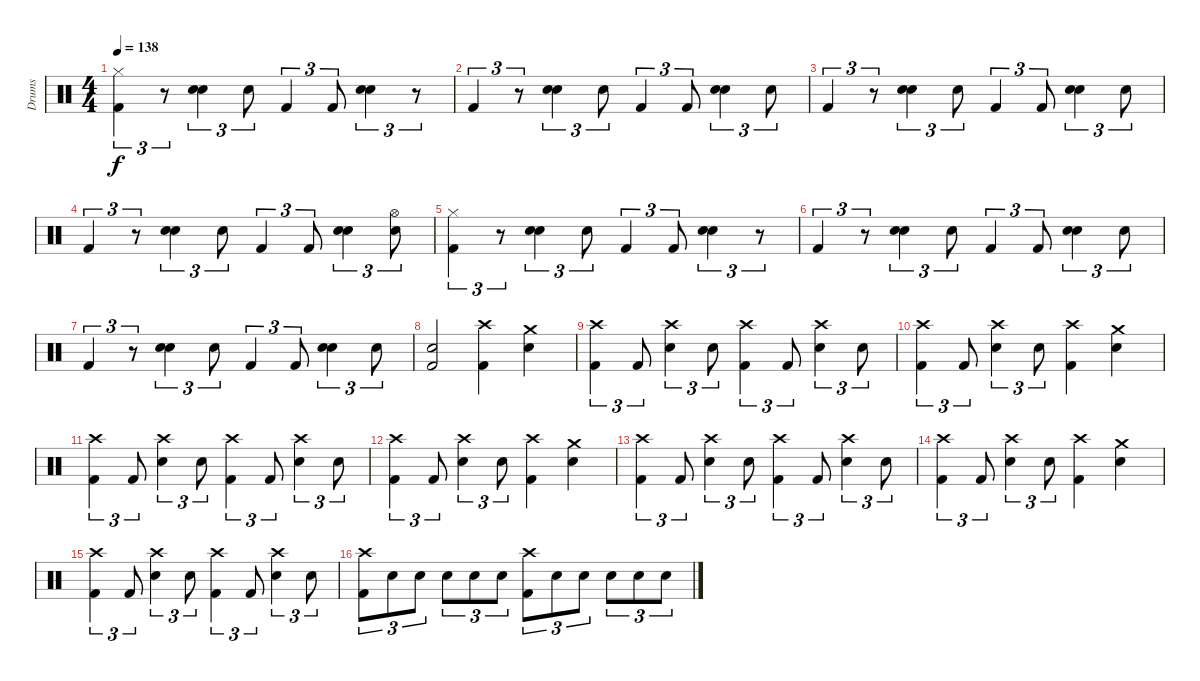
\track ("Drums" "Drums") {instrument percussion}
\staff {score}
\articulation defaults
\ts (4 4)
\tempo 138
\clef neutral
\ks c
("Hi-Hat (closed)" "Kick (hit) 2").4{tu (3 2) dy f} r.8{tu (3 2)} ("Hand Clap (hit)" "Electric Snare (hit)").4{tu (3 2)} "Hand Clap (hit)".8{tu (3 2)} "Kick (hit) 2".4{tu (3 2)} "Kick (hit) 2".8{tu (3 2)} ("Hand Clap (hit)" "Electric Snare (hit)").4{tu (3 2)} r.8{tu (3 2)} |
"Kick (hit) 2".4{tu (3 2)} r.8{tu (3 2)} ("Hand Clap (hit)" "Electric Snare (hit)").4{tu (3 2)} "Hand Clap (hit)".8{tu (3 2)} "Kick (hit) 2".4{tu (3 2)} "Kick (hit) 2".8{tu (3 2)} ("Hand Clap (hit)" "Electric Snare (hit)").4{tu (3 2)} "Electric Snare (hit)".8{tu (3 2)} |
"Kick (hit) 2".4{tu (3 2)} r.8{tu (3 2)} ("Hand Clap (hit)" "Electric Snare (hit)").4{tu (3 2)} "Hand Clap (hit)".8{tu (3 2)} "Kick (hit) 2".4{tu (3 2)} "Kick (hit) 2".8{tu (3 2)} ("Hand Clap (hit)" "Electric Snare (hit)").4{tu (3 2)} "Electric Snare (hit)".8{tu (3 2)} |
"Kick (hit) 2".4{tu (3 2)} r.8{tu (3 2)} ("Hand Clap (hit)" "Electric Snare (hit)").4{tu (3 2)} "Hand Clap (hit)".8{tu (3 2)} "Kick (hit) 2".4{tu (3 2)} "Kick (hit) 2".8{tu (3 2)} ("Hand Clap (hit)" "Electric Snare (hit)").4{tu (3 2)} ("Hi-Hat (open)" "Electric Snare (hit)").8{tu (3 2)} |
("Hi-Hat (closed)" "Kick (hit) 2").4{tu (3 2)} r.8{tu (3 2)} ("Hand Clap (hit)" "Electric Snare (hit)").4{tu (3 2)} "Hand Clap (hit)".8{tu (3 2)} "Kick (hit) 2".4{tu (3 2)} "Kick (hit) 2".8{tu (3 2)} ("Hand Clap (hit)" "Electric Snare (hit)").4{tu (3 2)} r.8{tu (3 2)} |
"Kick (hit) 2".4{tu (3 2)} r.8{tu (3 2)} ("Hand Clap (hit)" "Electric Snare (hit)").4{tu (3 2)} "Hand Clap (hit)".8{tu (3 2)} "Kick (hit) 2".4{tu (3 2)} "Kick (hit) 2".8{tu (3 2)} ("Hand Clap (hit)" "Electric Snare (hit)").4{tu (3 2)} "Electric Snare (hit)".8{tu (3 2)} |
"Kick (hit) 2".4{tu (3 2)} r.8{tu (3 2)} ("Hand Clap (hit)" "Electric Snare (hit)").4{tu (3 2)} "Hand Clap (hit)".8{tu (3 2)} "Kick (hit) 2".4{tu (3 2)} "Kick (hit) 2".8{tu (3 2)} ("Hand Clap (hit)" "Electric Snare (hit)").4{tu (3 2)} "Electric Snare (hit)".8{tu (3 2)} |
("Electric Snare (hit)" "Kick (hit) 2").2 ("Crash high (hit)" "Kick (hit) 2").4 ("Crash medium (hit)" "Electric Snare (hit)").4 |
("Crash high (hit)" "Kick (hit) 2").4{tu (3 2)} "Kick (hit) 2".8{tu (3 2)} ("Crash high (hit)" "Electric Snare (hit)").4{tu (3 2)} "Electric Snare (hit)".8{tu (3 2)} ("Crash high (hit)" "Kick (hit) 2").4{tu (3 2)} "Kick (hit) 2".8{tu (3 2)} ("Crash high (hit)" "Electric Snare (hit)").4{tu (3 2)} "Electric Snare (hit)".8{tu (3 2)} |
("Crash high (hit)" "Kick (hit) 2").4{tu (3 2)} "Kick (hit) 2".8{tu (3 2)} ("Crash high (hit)" "Electric Snare (hit)").4{tu (3 2)} "Electric Snare (hit)".8{tu (3 2)} ("Crash high (hit)" "Kick (hit) 2").4 ("Crash medium (hit)" "Electric Snare (hit)").4 |
("Crash high (hit)" "Kick (hit) 2").4{tu (3 2)} "Kick (hit) 2".8{tu (3 2)} ("Crash high (hit)" "Electric Snare (hit)").4{tu (3 2)} "Electric Snare (hit)".8{tu (3 2)} ("Crash high (hit)" "Kick (hit) 2").4{tu (3 2)} "Kick (hit) 2".8{tu (3 2)} ("Crash high (hit)" "Electric Snare (hit)").4{tu (3 2)} "Electric Snare (hit)".8{tu (3 2)} |
("Crash high (hit)" "Kick (hit) 2").4{tu (3 2)} "Kick (hit) 2".8{tu (3 2)} ("Crash high (hit)" "Electric Snare (hit)").4{tu (3 2)} "Electric Snare (hit)".8{tu (3 2)} ("Crash high (hit)" "Kick (hit) 2").4 ("Crash medium (hit)" "Electric Snare (hit)").4 |
("Crash high (hit)" "Kick (hit) 2").4{tu (3 2)} "Kick (hit) 2".8{tu (3 2)} ("Crash high (hit)" "Electric Snare (hit)").4{tu (3 2)} "Electric Snare (hit)".8{tu (3 2)} ("Crash high (hit)" "Kick (hit) 2").4{tu (3 2)} "Kick (hit) 2".8{tu (3 2)} ("Crash high (hit)" "Electric Snare (hit)").4{tu (3 2)} "Electric Snare (hit)".8{tu (3 2)} |
("Crash high (hit)" "Kick (hit) 2").4{tu (3 2)} "Kick (hit) 2".8{tu (3 2)} ("Crash high (hit)" "Electric Snare (hit)").4{tu (3 2)} "Electric Snare (hit)".8{tu (3 2)} ("Crash high (hit)" "Kick (hit) 2").4 ("Crash medium (hit)" "Electric Snare (hit)").4 |
("Crash high (hit)" "Kick (hit) 2").4{tu (3 2)} "Kick (hit) 2".8{tu (3 2)} ("Crash high (hit)" "Electric Snare (hit)").4{tu (3 2)} "Electric Snare (hit)".8{tu (3 2)} ("Crash high (hit)" "Kick (hit) 2").4{tu (3 2)} "Kick (hit) 2".8{tu (3 2)} ("Crash high (hit)" "Electric Snare (hit)").4{tu (3 2)} "Electric Snare (hit)".8{tu (3 2)} |
("Crash high (hit)" "Kick (hit) 2").8{tu (3 2)} "Electric Snare (hit)".8{tu (3 2)} "Electric Snare (hit)".8{tu (3 2)} "Electric Snare (hit)".8{tu (3 2)} "Electric Snare (hit)".8{tu (3 2)} "Electric Snare (hit)".8{tu (3 2)} ("Crash high (hit)" "Kick (hit) 2").8{tu (3 2)} "Electric Snare (hit)".8{tu (3 2)} "Electric Snare (hit)".8{tu (3 2)} "Electric Snare (hit)".8{tu (3 2)} "Electric Snare (hit)".8{tu (3 2)} "Electric Snare (hit)".8{tu (3 2)}
